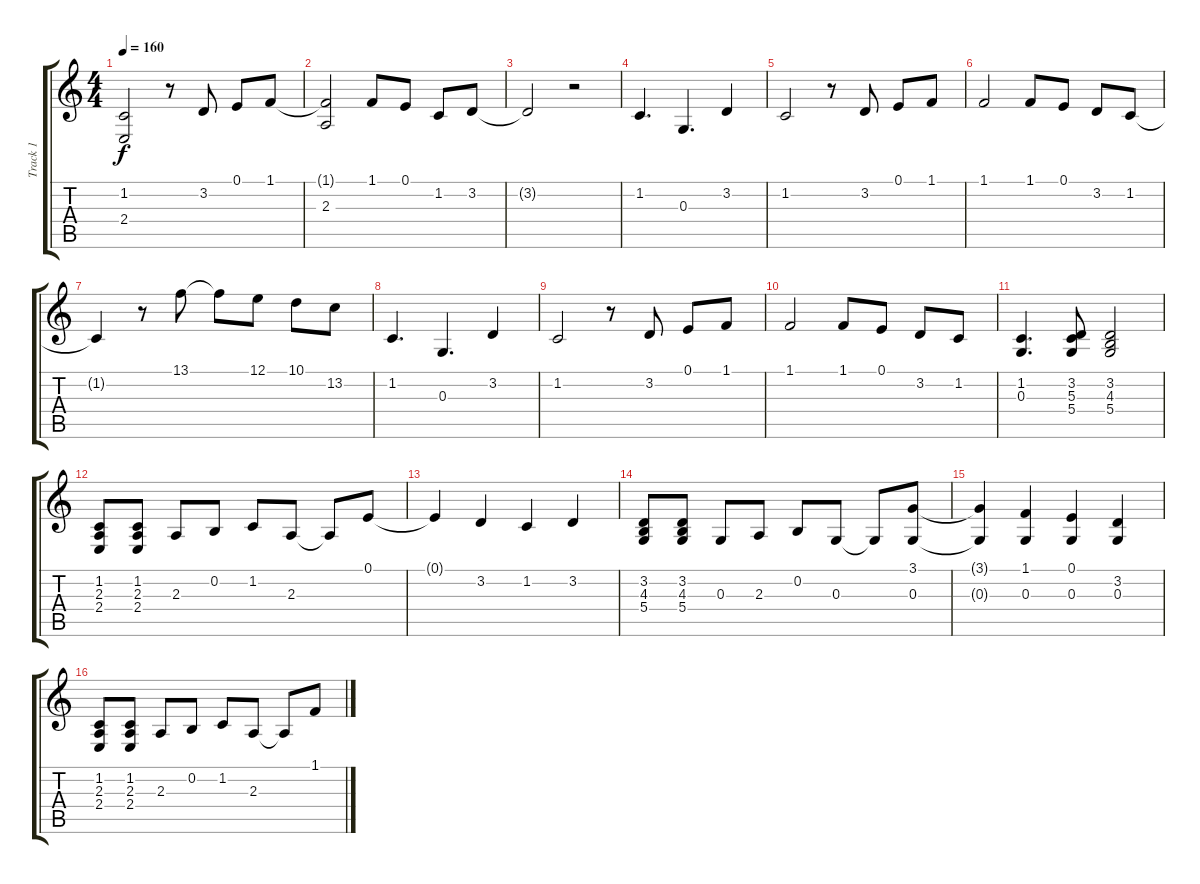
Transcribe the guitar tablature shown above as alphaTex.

\track ("Track 1" "Track 1") {instrument acousticgrandpiano}
\staff {score tabs}
\tuning (E4 B3 G3 D3 A2 E2) {hide}
\ts (4 4)
\tempo 160
\clef g2
\ks aminor
(1.2 2.4).2{dy f} r.8 3.2.8 0.1.8 1.1.8 |
(1.1{t} 2.3).2 1.1.8 0.1.8 1.2.8 3.2.8 |
3.2{t}.2 r.2 |
1.2.4{d} 0.3.4{d} 3.2.4 |
1.2.2 r.8 3.2.8 0.1.8 1.1.8 |
1.1.2 1.1.8 0.1.8 3.2.8 1.2.8 |
1.2{t}.4 r.8 13.1.8 13.1{t}.8 12.1.8 10.1.8 13.2.8 |
1.2.4{d} 0.3.4{d} 3.2.4 |
1.2.2 r.8 3.2.8 0.1.8 1.1.8 |
1.1.2 1.1.8 0.1.8 3.2.8 1.2.8 |
(1.2 0.3).4{d} (3.2 5.3 5.4).8 (3.2 4.3 5.4).2 |
(1.2 2.3 2.4).8 (1.2 2.3 2.4).8 2.3.8 0.2.8 1.2.8 2.3.8 2.3{t}.8 0.1.8 |
0.1{t}.4 3.2.4 1.2.4 3.2.4 |
(3.2 4.3 5.4).8 (3.2 4.3 5.4).8 0.3.8 2.3.8 0.2.8 0.3.8 0.3{t}.8 (3.1 0.3).8 |
(3.1{t} 0.3{t}).4 (1.1 0.3).4 (0.1 0.3).4 (3.2 0.3).4 |
(1.2 2.3 2.4).8 (1.2 2.3 2.4).8 2.3.8 0.2.8 1.2.8 2.3.8 2.3{t}.8 1.1.8
